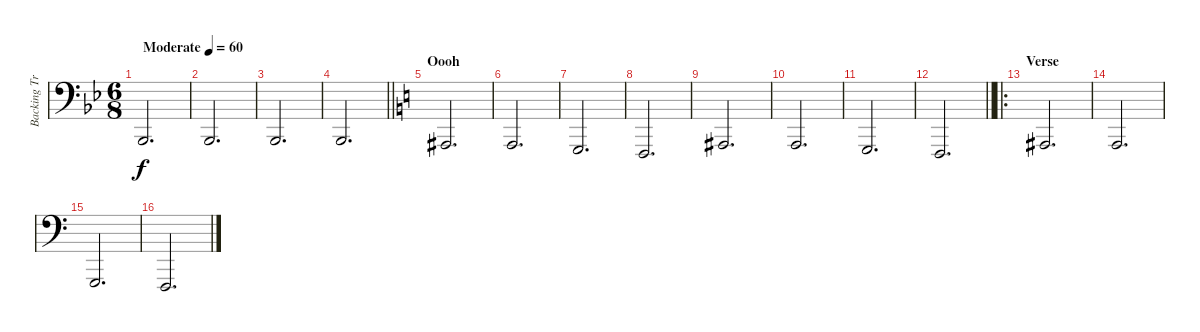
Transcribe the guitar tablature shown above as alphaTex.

\track ("Backing Track (Strings)" "Backing Tr") {instrument synthstrings1}
\staff {score}
\tuning (C3 G2 D2 A1 E1 B0) {hide}
\ts (6 8)
\tempo (60 "Moderate")
\clef f4
\ks bb
1.4.2{d dy f instrument synthstrings1} |
1.4.2{d} |
1.4.2{d} |
\barLineRight lightlight
1.4.2{d} |
\section ("" "Oooh")
\ks c
1.4.2{d} |
0.4.2{d} |
3.5.2{d} |
1.5.2{d} |
1.4.2{d} |
0.4.2{d} |
3.5.2{d} |
\barLineRight lightlight
1.5.2{d} |
\ro
\section ("" "Verse")
1.4.2{d} |
0.4.2{d} |
3.5.2{d} |
1.5.2{d}
